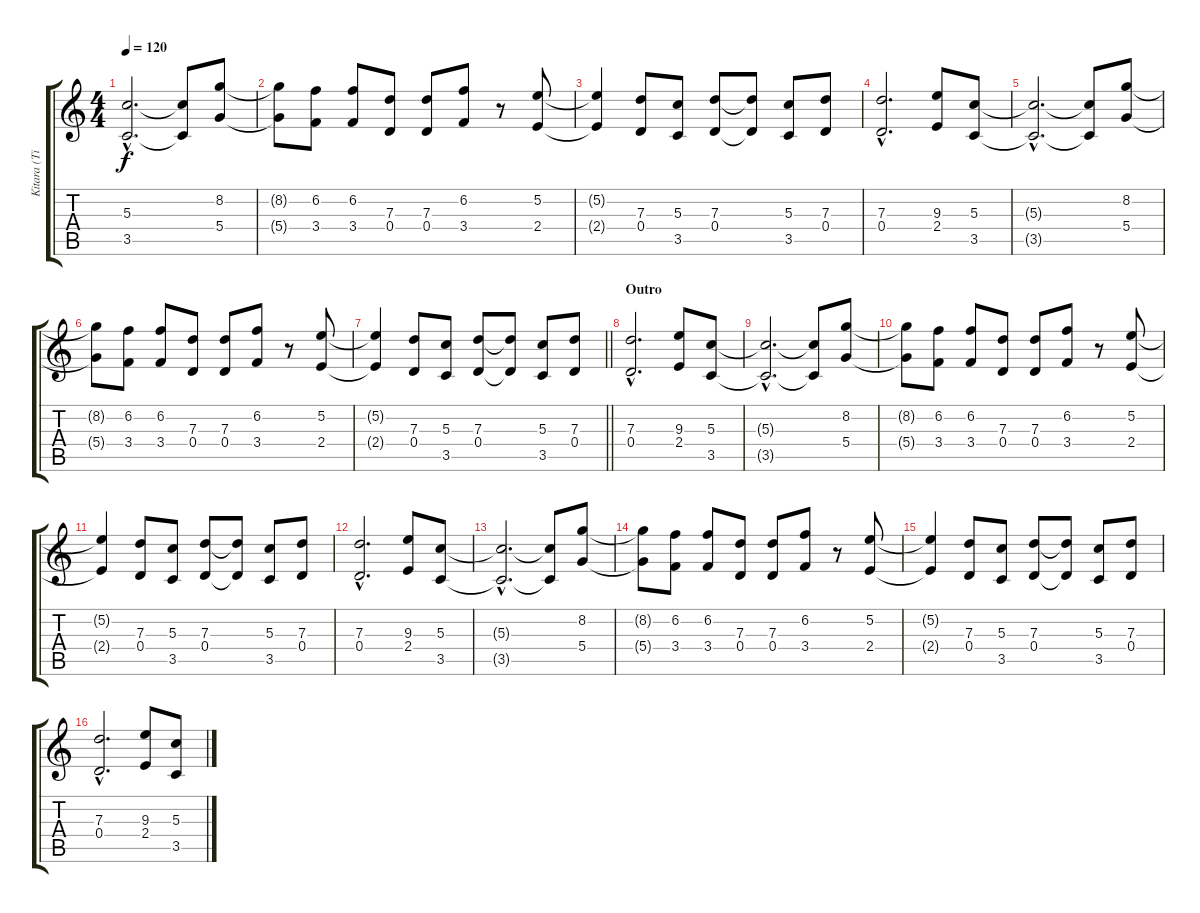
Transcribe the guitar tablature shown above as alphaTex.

\track ("Kitara (Timo Rautiainen)" "Kitara (Ti") {instrument distortionguitar}
\staff {score tabs}
\tuning (E4 B3 G3 D3 A2 E2) {hide}
\ts (4 4)
\tempo 120
\clef g2
\ks c
(5.3{hac t} 3.5{hac t}).2{d dy f} (5.3{t} 3.5{t}).8 (8.2 5.4).8 |
(8.2{t} 5.4{t}).8 (6.2 3.4).8 (6.2 3.4).8 (7.3 0.4).8 (7.3 0.4).8 (6.2 3.4).8 r.8 (5.2 2.4).8 |
(5.2{t} 2.4{t}).4 (7.3 0.4).8 (5.3 3.5).8 (7.3 0.4).8 (7.3{t} 0.4{t}).8 (5.3 3.5).8 (7.3 0.4).8 |
(7.3{hac} 0.4{hac}).2{d} (9.3 2.4).8 (5.3 3.5).8 |
(5.3{hac t} 3.5{hac t}).2{d} (5.3{t} 3.5{t}).8 (8.2 5.4).8 |
(8.2{t} 5.4{t}).8 (6.2 3.4).8 (6.2 3.4).8 (7.3 0.4).8 (7.3 0.4).8 (6.2 3.4).8 r.8 (5.2 2.4).8 |
\barLineRight lightlight
(5.2{t} 2.4{t}).4 (7.3 0.4).8 (5.3 3.5).8 (7.3 0.4).8 (7.3{t} 0.4{t}).8 (5.3 3.5).8 (7.3 0.4).8 |
\section ("" "Outro")
(7.3{hac} 0.4{hac}).2{d} (9.3 2.4).8 (5.3 3.5).8 |
(5.3{hac t} 3.5{hac t}).2{d} (5.3{t} 3.5{t}).8 (8.2 5.4).8 |
(8.2{t} 5.4{t}).8 (6.2 3.4).8 (6.2 3.4).8 (7.3 0.4).8 (7.3 0.4).8 (6.2 3.4).8 r.8 (5.2 2.4).8 |
(5.2{t} 2.4{t}).4 (7.3 0.4).8 (5.3 3.5).8 (7.3 0.4).8 (7.3{t} 0.4{t}).8 (5.3 3.5).8 (7.3 0.4).8 |
(7.3{hac} 0.4{hac}).2{d} (9.3 2.4).8 (5.3 3.5).8 |
(5.3{hac t} 3.5{hac t}).2{d} (5.3{t} 3.5{t}).8 (8.2 5.4).8 |
(8.2{t} 5.4{t}).8 (6.2 3.4).8 (6.2 3.4).8 (7.3 0.4).8 (7.3 0.4).8 (6.2 3.4).8 r.8 (5.2 2.4).8 |
(5.2{t} 2.4{t}).4 (7.3 0.4).8 (5.3 3.5).8 (7.3 0.4).8 (7.3{t} 0.4{t}).8 (5.3 3.5).8 (7.3 0.4).8 |
(7.3{hac} 0.4{hac}).2{d} (9.3 2.4).8 (5.3 3.5).8
